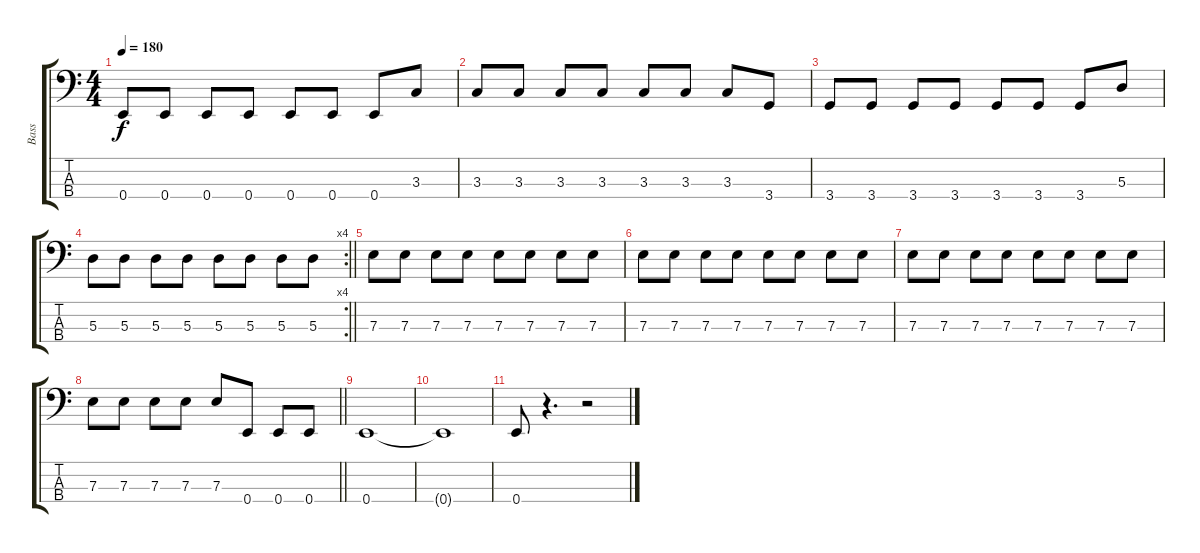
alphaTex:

\track ("Bass" "Bass") {instrument electricbassfinger}
\staff {score tabs}
\tuning (G2 D2 A1 E1) {hide}
\ts (4 4)
\tempo 180
\clef f4
\ks c
0.4.8{dy f} 0.4.8 0.4.8 0.4.8 0.4.8 0.4.8 0.4.8 3.3.8 |
3.3.8 3.3.8 3.3.8 3.3.8 3.3.8 3.3.8 3.3.8 3.4.8 |
3.4.8 3.4.8 3.4.8 3.4.8 3.4.8 3.4.8 3.4.8 5.3.8 |
\rc 4
\barLineRight lightlight
5.3.8 5.3.8 5.3.8 5.3.8 5.3.8 5.3.8 5.3.8 5.3.8 |
7.3.8 7.3.8 7.3.8 7.3.8 7.3.8 7.3.8 7.3.8 7.3.8 |
7.3.8 7.3.8 7.3.8 7.3.8 7.3.8 7.3.8 7.3.8 7.3.8 |
7.3.8 7.3.8 7.3.8 7.3.8 7.3.8 7.3.8 7.3.8 7.3.8 |
\barLineRight lightlight
7.3.8 7.3.8 7.3.8 7.3.8 7.3.8 0.4.8 0.4.8 0.4.8 |
0.4.1 |
0.4{t}.1 |
0.4.8 r.4{d} r.2
